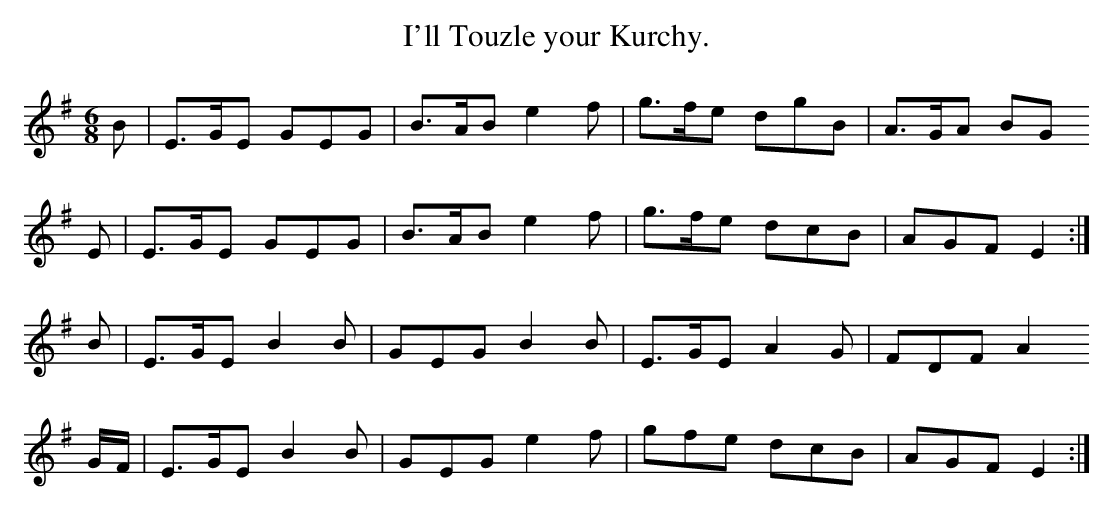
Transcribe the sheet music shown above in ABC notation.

X:1
T:I'll Touzle your Kurchy.
L:1/8
M:6/8
K:EMin
B   |E>GE GEG|B>AB e2f|g>fe dgB|A>GA BG
E   |E>GE GEG|B>AB e2f|g>fe dcB|AGF  E2:|
B   |E>GE B2B|GEG  B2B|E>GE A2G|FDF  A2
G/F/|E>GE B2B|GEG  e2f|gfe  dcB|AGF  E2:|
